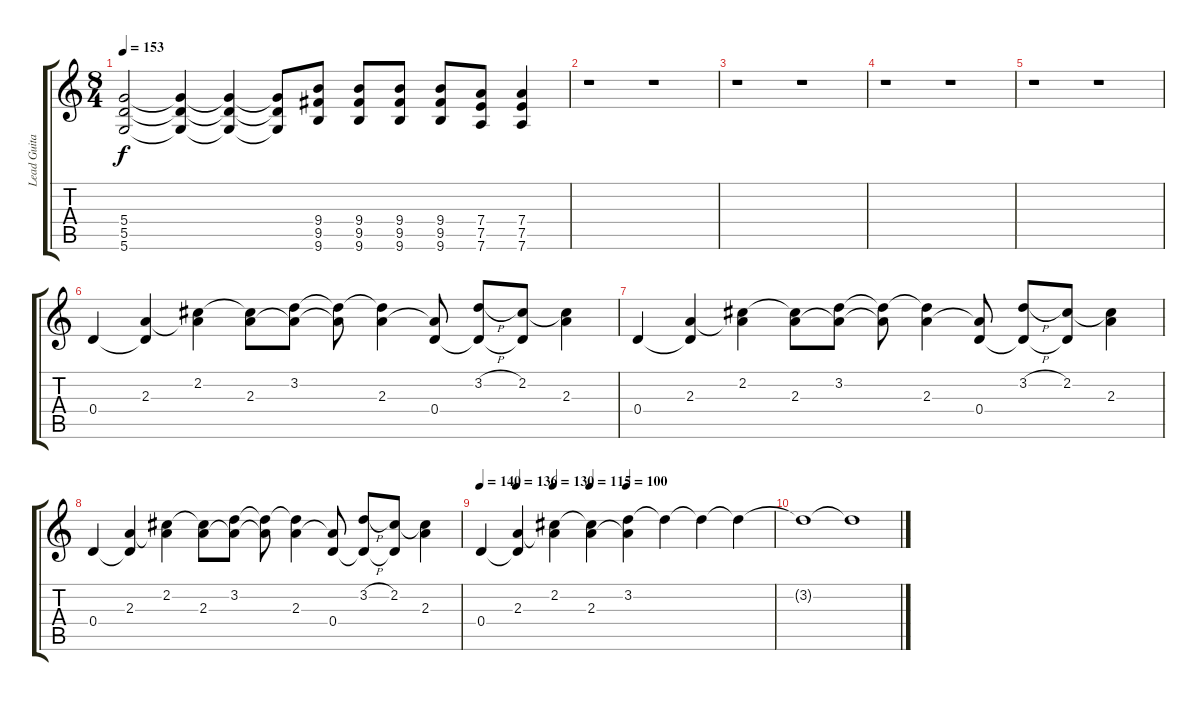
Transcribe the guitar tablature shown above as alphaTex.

\track ("Lead Guitar" "Lead Guita") {instrument overdrivenguitar}
\staff {score tabs}
\tuning (E4 B3 G3 D3 A2 D2) {hide}
\ts (8 4)
\tempo 153
\clef g2
\ks c
(5.4{t} 5.5{t} 5.6{t}).2{dy f} (5.4{t} 5.5{t} 5.6{t}).4 (5.4{t} 5.5{t} 5.6{t}).4 (5.4{t} 5.5{t} 5.6{t}).8 (9.4 9.5 9.6).8 (9.4 9.5 9.6).8 (9.4 9.5 9.6).8 (9.4 9.5 9.6).8 (7.4 7.5 7.6).8 (7.4 7.5 7.6).4 |
r.1 r.1 |
r.1 r.1 |
r.1 r.1 |
r.1 r.1 |
0.4.4 (2.3 0.4{t}).4 (2.2 2.3{t}).4 (2.2{t} 2.3).8 (3.2 2.3{t}).8 (3.2{t} 2.3{t}).8 (3.2{t} 2.3).4 (2.3{t} 0.4).8 (3.2{h} 0.4{t}).8 (2.2 0.4{t}).8 (2.2{t} 2.3).4 |
0.4.4 (2.3 0.4{t}).4 (2.2 2.3{t}).4 (2.2{t} 2.3).8 (3.2 2.3{t}).8 (3.2{t} 2.3{t}).8 (3.2{t} 2.3).4 (2.3{t} 0.4).8 (3.2{h} 0.4{t}).8 (2.2 0.4{t}).8 (2.2{t} 2.3).4 |
0.4.4 (2.3 0.4{t}).4 (2.2 2.3{t}).4 (2.2{t} 2.3).8 (3.2 2.3{t}).8 (3.2{t} 2.3{t}).8 (3.2{t} 2.3).4 (2.3{t} 0.4).8 (3.2{h} 0.4{t}).8 (2.2 0.4{t}).8 (2.2{t} 2.3).4 |
\tempo 140
\tempo (136 0.125)
\tempo (130 0.25)
\tempo (115 0.375)
\tempo (100 0.5)
0.4.4 (2.3 0.4{t}).4 (2.2 2.3{t}).4 (2.2{t} 2.3).4 (3.2 2.3{t}).4 3.2{t}.4 3.2{t}.4 3.2{t}.4 |
3.2{t}.1 3.2{t}.1
